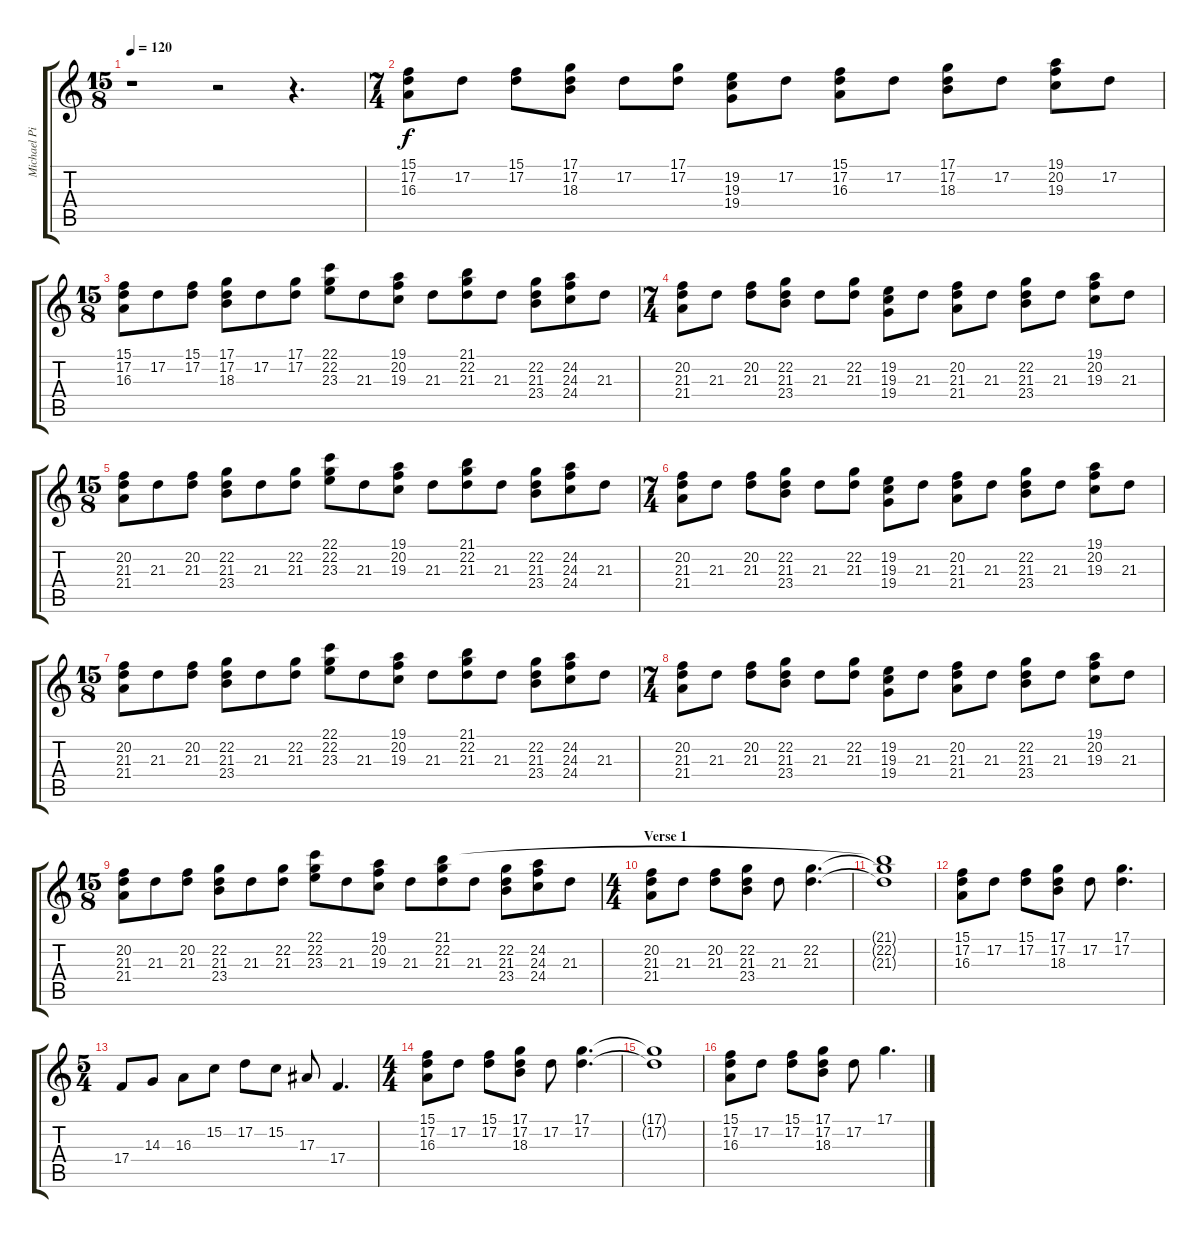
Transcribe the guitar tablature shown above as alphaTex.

\track ("Michael Pinella Piano" "Michael Pi") {instrument acousticgrandpiano}
\staff {score tabs}
\tuning (D4 A3 F3 C3 G2 D2) {hide}
\ts (15 8)
\tempo 120
\clef g2
\ks c
r.1{dy f} r.2 r.4{d} |
\ts (7 4)
(15.1 17.2 16.3).8 17.2.8 (15.1 17.2).8 (17.1 17.2 18.3).8 17.2.8 (17.1 17.2).8 (19.2 19.3 19.4).8 17.2.8 (15.1 17.2 16.3).8 17.2.8 (17.1 17.2 18.3).8 17.2.8 (19.1 20.2 19.3).8 17.2.8 |
\ts (15 8)
(15.1 17.2 16.3).8 17.2.8 (15.1 17.2).8 (17.1 17.2 18.3).8 17.2.8 (17.1 17.2).8 (22.1 22.2 23.3).8 21.3.8 (19.1 20.2 19.3).8 21.3.8 (21.1 22.2 21.3).8 21.3.8 (22.2 21.3 23.4).8 (24.2 24.3 24.4).8 21.3.8 |
\ts (7 4)
(20.2 21.3 21.4).8 21.3.8 (20.2 21.3).8 (22.2 21.3 23.4).8 21.3.8 (22.2 21.3).8 (19.2 19.3 19.4).8 21.3.8 (20.2 21.3 21.4).8 21.3.8 (22.2 21.3 23.4).8 21.3.8 (19.1 20.2 19.3).8 21.3.8 |
\ts (15 8)
(20.2 21.3 21.4).8 21.3.8 (20.2 21.3).8 (22.2 21.3 23.4).8 21.3.8 (22.2 21.3).8 (22.1 22.2 23.3).8 21.3.8 (19.1 20.2 19.3).8 21.3.8 (21.1 22.2 21.3).8 21.3.8 (22.2 21.3 23.4).8 (24.2 24.3 24.4).8 21.3.8 |
\ts (7 4)
(20.2 21.3 21.4).8 21.3.8 (20.2 21.3).8 (22.2 21.3 23.4).8 21.3.8 (22.2 21.3).8 (19.2 19.3 19.4).8 21.3.8 (20.2 21.3 21.4).8 21.3.8 (22.2 21.3 23.4).8 21.3.8 (19.1 20.2 19.3).8 21.3.8 |
\ts (15 8)
(20.2 21.3 21.4).8 21.3.8 (20.2 21.3).8 (22.2 21.3 23.4).8 21.3.8 (22.2 21.3).8 (22.1 22.2 23.3).8 21.3.8 (19.1 20.2 19.3).8 21.3.8 (21.1 22.2 21.3).8 21.3.8 (22.2 21.3 23.4).8 (24.2 24.3 24.4).8 21.3.8 |
\ts (7 4)
(20.2 21.3 21.4).8 21.3.8 (20.2 21.3).8 (22.2 21.3 23.4).8 21.3.8 (22.2 21.3).8 (19.2 19.3 19.4).8 21.3.8 (20.2 21.3 21.4).8 21.3.8 (22.2 21.3 23.4).8 21.3.8 (19.1 20.2 19.3).8 21.3.8 |
\ts (15 8)
(20.2 21.3 21.4).8 21.3.8 (20.2 21.3).8 (22.2 21.3 23.4).8 21.3.8 (22.2 21.3).8 (22.1 22.2 23.3).8 21.3.8 (19.1 20.2 19.3).8 21.3.8 (21.1 22.2 21.3).8 21.3.8 (22.2 21.3 23.4).8 (24.2 24.3 24.4).8 21.3.8 |
\ts (4 4)
\section ("" "Verse 1")
(20.2 21.3 21.4).8 21.3.8 (20.2 21.3).8 (22.2 21.3 23.4).8 21.3.8 (22.2 21.3).4{d} |
(21.1{t} 22.2{t} 21.3{t}).1 |
(15.1 17.2 16.3).8 17.2.8 (15.1 17.2).8 (17.1 17.2 18.3).8 17.2.8 (17.1 17.2).4{d} |
\ts (5 4)
17.4.8 14.3.8 16.3.8 15.2.8 17.2.8 15.2.8 17.3.8 17.4.4{d} |
\ts (4 4)
(15.1 17.2 16.3).8 17.2.8 (15.1 17.2).8 (17.1 17.2 18.3).8 17.2.8 (17.1 17.2).4{d} |
(17.1{t} 17.2{t}).1 |
(15.1 17.2 16.3).8 17.2.8 (15.1 17.2).8 (17.1 17.2 18.3).8 17.2.8 17.1.4{d}
